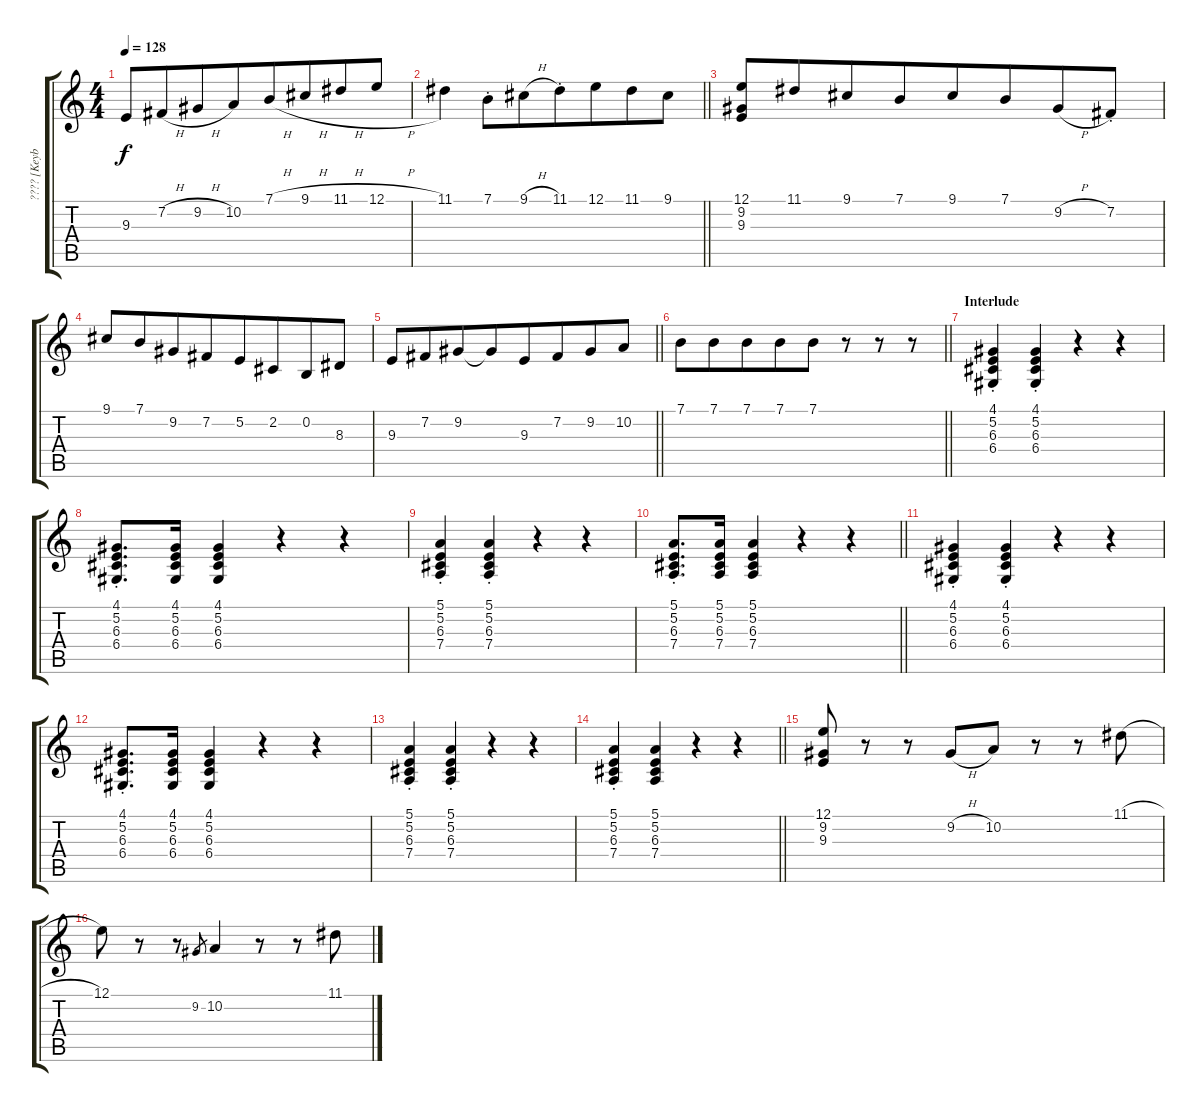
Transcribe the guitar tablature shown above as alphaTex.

\track ("???? [Keyboard]" "???? [Keyb") {instrument drawbarorgan}
\staff {score tabs}
\tuning (E4 B3 G3 D3 A2 E2) {hide}
\ts (4 4)
\tempo 128
\clef g2
\ks c
9.3.8{dy f} 7.2{h}.8{beam merge} 9.2{h}.8 10.2.8{beam merge} 7.1{h}.8 9.1{h}.8{beam merge} 11.1{h}.8 12.1{h}.8 |
\barLineRight lightlight
11.1.4 7.1{st}.8 9.1{h}.8{beam merge} 11.1{st}.8 12.1.8{beam merge} 11.1.8 9.1.8 |
(12.1 9.2 9.3).8 11.1.8{beam merge} 9.1.8 7.1.8{beam merge} 9.1.8 7.1.8{beam merge} 9.2{h}.8 7.2{st}.8 |
9.1.8 7.1.8{beam merge} 9.2.8 7.2.8{beam merge} 5.2.8 2.2.8{beam merge} 0.2.8 8.3.8 |
\barLineRight lightlight
9.3.8 7.2.8{beam merge} 9.2.8 9.2{t}.8{beam merge} 9.3.8 7.2.8{beam merge} 9.2.8 10.2.8 |
\barLineRight lightlight
7.1.8 7.1.8{beam merge} 7.1.8 7.1.8{beam merge} 7.1.8 r.8 r.8 r.8 |
\section ("" "Interlude")
(4.1{st} 5.2{st} 6.3{st} 6.4).4 (4.1{st} 5.2{st} 6.3{st} 6.4).4 r.4 r.4 |
(4.1{st} 5.2{st} 6.3{st} 6.4).8{d} (4.1 5.2 6.3 6.4).16 (4.1 5.2 6.3 6.4).4 r.4 r.4 |
(5.1{st} 5.2{st} 6.3{st} 7.4).4 (5.1{st} 5.2{st} 6.3{st} 7.4).4 r.4 r.4 |
\barLineRight lightlight
(5.1 5.2 6.3{st} 7.4).8{d} (5.1 5.2 6.3 7.4).16 (5.1 5.2 6.3 7.4).4 r.4 r.4 |
(4.1{st} 5.2{st} 6.3{st} 6.4).4 (4.1{st} 5.2{st} 6.3{st} 6.4).4 r.4 r.4 |
(4.1{st} 5.2{st} 6.3{st} 6.4).8{d} (4.1 5.2 6.3 6.4).16 (4.1 5.2 6.3 6.4).4 r.4 r.4 |
(5.1{st} 5.2{st} 6.3{st} 7.4).4 (5.1{st} 5.2{st} 6.3{st} 7.4).4 r.4 r.4 |
\barLineRight lightlight
(5.1{st} 5.2{st} 6.3{st} 7.4).4 (5.1 5.2 6.3 7.4).4 r.4 r.4 |
(12.1 9.2 9.3).8 r.8 r.8 9.2{h}.8{beam merge} 10.2.8 r.8 r.8 11.1{h}.8 |
12.1.8 r.8 r.8 9.2.8{gr} 10.2.4 r.8 r.8 11.1{h}.8
